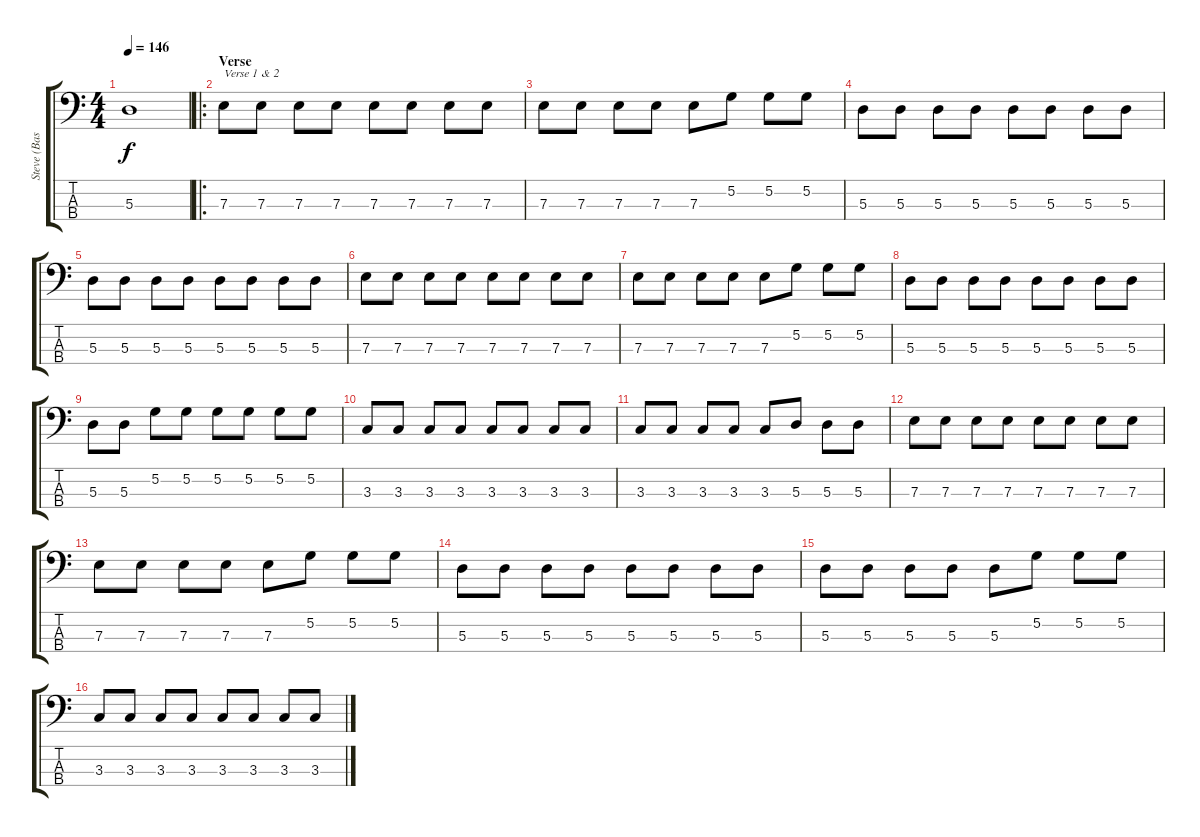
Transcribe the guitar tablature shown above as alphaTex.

\track ("Steve (Bass)" "Steve (Bas") {instrument electricbassfinger}
\staff {score tabs}
\tuning (G2 D2 A1 E1) {hide}
\ts (4 4)
\tempo 146
\clef f4
\ks c
5.3{t}.1{dy f} |
\ro
\section ("" "Verse")
7.3.8{txt "Verse 1 & 2"} 7.3.8 7.3.8 7.3.8 7.3.8 7.3.8 7.3.8 7.3.8 |
7.3.8 7.3.8 7.3.8 7.3.8 7.3.8 5.2.8 5.2.8 5.2.8 |
5.3.8 5.3.8 5.3.8 5.3.8 5.3.8 5.3.8 5.3.8 5.3.8 |
5.3.8 5.3.8 5.3.8 5.3.8 5.3.8 5.3.8 5.3.8 5.3.8 |
7.3.8 7.3.8 7.3.8 7.3.8 7.3.8 7.3.8 7.3.8 7.3.8 |
7.3.8 7.3.8 7.3.8 7.3.8 7.3.8 5.2.8 5.2.8 5.2.8 |
5.3.8 5.3.8 5.3.8 5.3.8 5.3.8 5.3.8 5.3.8 5.3.8 |
5.3.8 5.3.8 5.2.8 5.2.8 5.2.8 5.2.8 5.2.8 5.2.8 |
3.3.8 3.3.8 3.3.8 3.3.8 3.3.8 3.3.8 3.3.8 3.3.8 |
3.3.8 3.3.8 3.3.8 3.3.8 3.3.8 5.3.8 5.3.8 5.3.8 |
7.3.8 7.3.8 7.3.8 7.3.8 7.3.8 7.3.8 7.3.8 7.3.8 |
7.3.8 7.3.8 7.3.8 7.3.8 7.3.8 5.2.8 5.2.8 5.2.8 |
5.3.8 5.3.8 5.3.8 5.3.8 5.3.8 5.3.8 5.3.8 5.3.8 |
5.3.8 5.3.8 5.3.8 5.3.8 5.3.8 5.2.8 5.2.8 5.2.8 |
3.3.8 3.3.8 3.3.8 3.3.8 3.3.8 3.3.8 3.3.8 3.3.8
